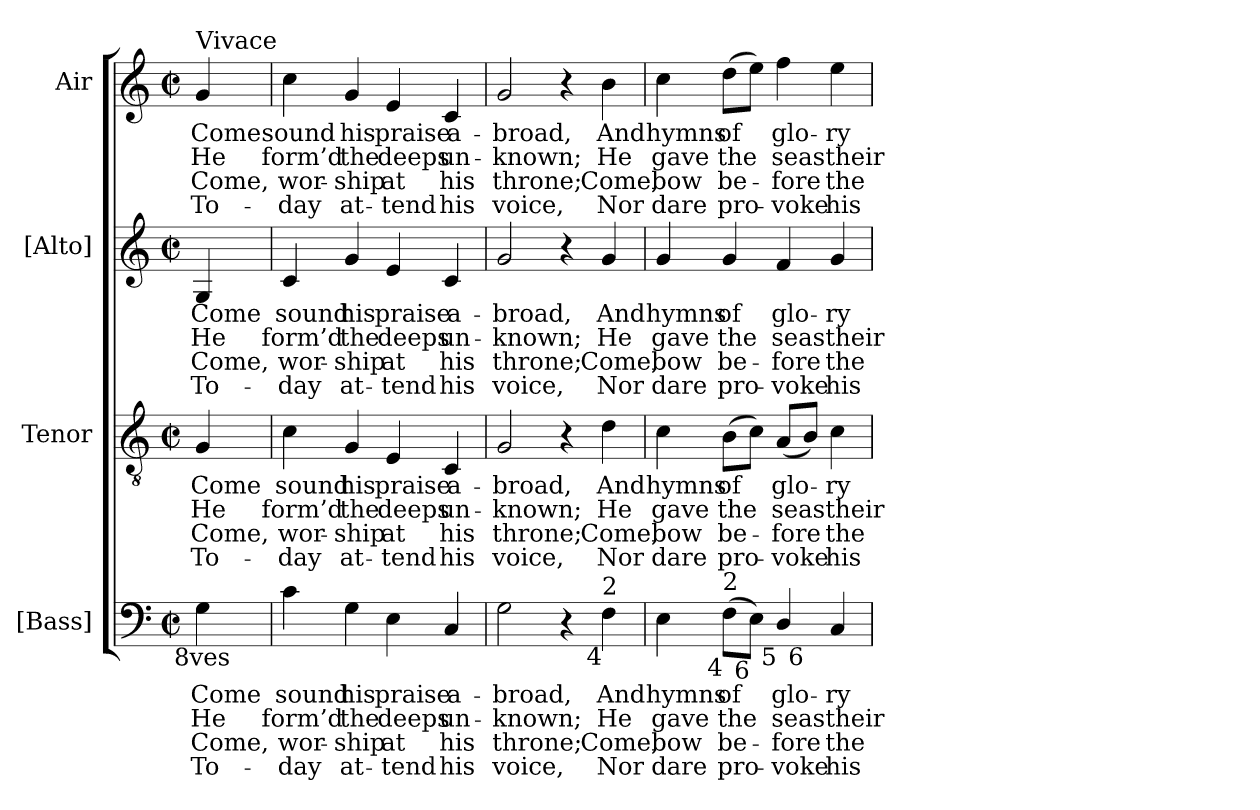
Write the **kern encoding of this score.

**kern	**text	**text	**text	**text	**kern	**text	**text	**text	**text	**kern	**text	**text	**text	**text	**kern	**text	**text	**text	**text
*part4	*part4	*part4	*part4	*part4	*part3	*part3	*part3	*part3	*part3	*part2	*part2	*part2	*part2	*part2	*part1	*part1	*part1	*part1	*part1
*staff4	*staff4	*staff4	*staff4	*staff4	*staff3	*staff3	*staff3	*staff3	*staff3	*staff2	*staff2	*staff2	*staff2	*staff2	*staff1	*staff1	*staff1	*staff1	*staff1
*I"[Bass]	*	*	*	*	*I"Tenor	*	*	*	*	*I"[Alto]	*	*	*	*	*I"Air	*	*	*	*
*I'B.	*	*	*	*	*I'T.	*	*	*	*	*I'A.	*	*	*	*	*	*	*	*	*
!!LO:PB:g=z
*clefF4	*	*	*	*	*clefGv2	*	*	*	*	*clefG2	*	*	*	*	*clefG2	*	*	*	*
*	*	*	*	*	*ITrd7c12	*	*	*	*	*	*	*	*	*	*	*	*	*	*
*k[]	*	*	*	*	*k[]	*	*	*	*	*k[]	*	*	*	*	*k[]	*	*	*	*
*a:	*	*	*	*	*a:	*	*	*	*	*a:	*	*	*	*	*a:	*	*	*	*
*M2/2	*	*	*	*	*M2/2	*	*	*	*	*M2/2	*	*	*	*	*M2/2	*	*	*	*
*met(c|)	*	*	*	*	*met(c|)	*	*	*	*	*met(c|)	*	*	*	*	*met(c|)	*	*	*	*
=	=	=	=	=	=	=	=	=	=	=	=	=	=	=	=	=	=	=	=
!	!LO:LY:b:color=#000000	!LO:LY:b:color=#000000	!LO:LY:b:color=#000000	!LO:LY:b:color=#000000	!	!	!	!	!	!	!	!	!	!	!	!	!	!	!
!	!	!	!	!	!	!LO:LY:b:color=#000000	!LO:LY:b:color=#000000	!LO:LY:b:color=#000000	!LO:LY:b:color=#000000	!	!	!	!	!	!	!	!	!	!
!	!	!	!	!	!	!	!	!	!	!	!LO:LY:b:color=#000000	!LO:LY:b:color=#000000	!LO:LY:b:color=#000000	!LO:LY:b:color=#000000	!	!	!	!	!
!	!	!	!	!	!	!	!	!	!	!	!	!	!	!	!LO:TX:a:t=Vivace	!	!	!	!
!	!	!	!	!	!	!	!	!	!	!	!	!	!	!	!	!LO:LY:b:color=#000000	!LO:LY:b:color=#000000	!LO:LY:b:color=#000000	!LO:LY:b:color=#000000
*^	*	*	*	*	*	*	*	*	*	*	*	*	*	*	*	*	*	*	*
4Gi\	8ryy	Come	He	Come,	To-	4GGi/	Come	He	Come,	To-	4Gi/	Come	He	Come,	To-	4gi/	Come	He	Come,	To-
.	128ryy	.	.	.	.	.	.	.	.	.	.	.	.	.	.	.	.	.	.	.
.	512.ryy	.	.	.	.	.	.	.	.	.	.	.	.	.	.	.	.	.	.	.
!	!LO:TX:b:rj:t=8ves	!	!	!	!	!	!	!	!	!	!	!	!	!	!	!	!	!	!	!
.	16ryy	.	.	.	.	.	.	.	.	.	.	.	.	.	.	.	.	.	.	.
.	32ryy	.	.	.	.	.	.	.	.	.	.	.	.	.	.	.	.	.	.	.
.	64ryy	.	.	.	.	.	.	.	.	.	.	.	.	.	.	.	.	.	.	.
.	256ryy	.	.	.	.	.	.	.	.	.	.	.	.	.	.	.	.	.	.	.
.	1024ryy	.	.	.	.	.	.	.	.	.	.	.	.	.	.	.	.	.	.	.
*v	*v	*	*	*	*	*	*	*	*	*	*	*	*	*	*	*	*	*	*	*
=1	=1	=1	=1	=1	=1	=1	=1	=1	=1	=1	=1	=1	=1	=1	=1	=1	=1	=1	=1
*^	*	*	*	*	*	*	*	*	*	*	*	*	*	*	*	*	*	*	*
!	!	!LO:LY:b:color=#000000	!LO:LY:b:color=#000000	!LO:LY:b:color=#000000	!LO:LY:b:color=#000000	!	!	!	!	!	!	!	!	!	!	!	!	!	!	!
*v	*v	*	*	*	*	*	*	*	*	*	*	*	*	*	*	*	*	*	*	*
*^	*	*	*	*	*	*	*	*	*	*	*	*	*	*	*	*	*	*	*
!	!	!	!	!	!	!	!LO:LY:b:color=#000000	!LO:LY:b:color=#000000	!LO:LY:b:color=#000000	!LO:LY:b:color=#000000	!	!	!	!	!	!	!	!	!	!
*v	*v	*	*	*	*	*	*	*	*	*	*	*	*	*	*	*	*	*	*	*
*^	*	*	*	*	*	*	*	*	*	*	*	*	*	*	*	*	*	*	*
!	!	!	!	!	!	!	!	!	!	!	!	!LO:LY:b:color=#000000	!LO:LY:b:color=#000000	!LO:LY:b:color=#000000	!LO:LY:b:color=#000000	!	!	!	!	!
*v	*v	*	*	*	*	*	*	*	*	*	*	*	*	*	*	*	*	*	*	*
*^	*	*	*	*	*	*	*	*	*	*	*	*	*	*	*	*	*	*	*
!	!	!	!	!	!	!	!	!	!	!	!	!	!	!	!	!	!LO:LY:b:color=#000000	!LO:LY:b:color=#000000	!LO:LY:b:color=#000000	!LO:LY:b:color=#000000
*v	*v	*	*	*	*	*	*	*	*	*	*	*	*	*	*	*	*	*	*	*
4ci\	sound	form’d	-wor-	-day	4Ci\	sound	form’d	-wor-	-day	4ci/	sound	form’d	-wor-	-day	4cci\	sound	form’d	-wor-	-day
!	!LO:LY:b:color=#000000	!LO:LY:b:color=#000000	!LO:LY:b:color=#000000	!LO:LY:b:color=#000000	!	!	!	!	!	!	!	!	!	!	!	!	!	!	!
!	!	!	!	!	!	!LO:LY:b:color=#000000	!LO:LY:b:color=#000000	!LO:LY:b:color=#000000	!LO:LY:b:color=#000000	!	!	!	!	!	!	!	!	!	!
!	!	!	!	!	!	!	!	!	!	!	!LO:LY:b:color=#000000	!LO:LY:b:color=#000000	!LO:LY:b:color=#000000	!LO:LY:b:color=#000000	!	!	!	!	!
!	!	!	!	!	!	!	!	!	!	!	!	!	!	!	!	!LO:LY:b:color=#000000	!LO:LY:b:color=#000000	!LO:LY:b:color=#000000	!LO:LY:b:color=#000000
4Gi\	his	the	ship	at-	4GGi/	his	the	ship	at-	4gi/	his	the	ship	at-	4gi/	his	the	ship	at-
!	!LO:LY:b:color=#000000	!LO:LY:b:color=#000000	!LO:LY:b:color=#000000	!LO:LY:b:color=#000000	!	!	!	!	!	!	!	!	!	!	!	!	!	!	!
!	!	!	!	!	!	!LO:LY:b:color=#000000	!LO:LY:b:color=#000000	!LO:LY:b:color=#000000	!LO:LY:b:color=#000000	!	!	!	!	!	!	!	!	!	!
!	!	!	!	!	!	!	!	!	!	!	!LO:LY:b:color=#000000	!LO:LY:b:color=#000000	!LO:LY:b:color=#000000	!LO:LY:b:color=#000000	!	!	!	!	!
!	!	!	!	!	!	!	!	!	!	!	!	!	!	!	!	!LO:LY:b:color=#000000	!LO:LY:b:color=#000000	!LO:LY:b:color=#000000	!LO:LY:b:color=#000000
4Ei\	praise	deeps	-at	tend	4EEi/	praise	deeps	-at	tend	4ei/	praise	deeps	-at	tend	4ei/	praise	deeps	-at	tend
!	!LO:LY:b:color=#000000	!LO:LY:b:color=#000000	!LO:LY:b:color=#000000	!LO:LY:b:color=#000000	!	!	!	!	!	!	!	!	!	!	!	!	!	!	!
!	!	!	!	!	!	!LO:LY:b:color=#000000	!LO:LY:b:color=#000000	!LO:LY:b:color=#000000	!LO:LY:b:color=#000000	!	!	!	!	!	!	!	!	!	!
!	!	!	!	!	!	!	!	!	!	!	!LO:LY:b:color=#000000	!LO:LY:b:color=#000000	!LO:LY:b:color=#000000	!LO:LY:b:color=#000000	!	!	!	!	!
!	!	!	!	!	!	!	!	!	!	!	!	!	!	!	!	!LO:LY:b:color=#000000	!LO:LY:b:color=#000000	!LO:LY:b:color=#000000	!LO:LY:b:color=#000000
4Ci/	a-	un-	his	his	4CCi/	a-	un-	his	his	4ci/	a-	un-	his	his	4ci/	a-	un-	his	his
=2	=2	=2	=2	=2	=2	=2	=2	=2	=2	=2	=2	=2	=2	=2	=2	=2	=2	=2	=2
!	!LO:LY:b:color=#000000	!LO:LY:b:color=#000000	!LO:LY:b:color=#000000	!LO:LY:b:color=#000000	!	!	!	!	!	!	!	!	!	!	!	!	!	!	!
!	!	!	!	!	!	!LO:LY:b:color=#000000	!LO:LY:b:color=#000000	!LO:LY:b:color=#000000	!LO:LY:b:color=#000000	!	!	!	!	!	!	!	!	!	!
!	!	!	!	!	!	!	!	!	!	!	!LO:LY:b:color=#000000	!LO:LY:b:color=#000000	!LO:LY:b:color=#000000	!LO:LY:b:color=#000000	!	!	!	!	!
!	!	!	!	!	!	!	!	!	!	!	!	!	!	!	!	!LO:LY:b:color=#000000	!LO:LY:b:color=#000000	!LO:LY:b:color=#000000	!LO:LY:b:color=#000000
2Gi\	-broad,	-known;	throne;	voice,	2GGi/	-broad,	-known;	throne;	voice,	2gi/	-broad,	-known;	throne;	voice,	2gi/	-broad,	-known;	throne;	voice,
4r	.	.	.	.	4r	.	.	.	.	4r	.	.	.	.	4r	.	.	.	.
!	!LO:LY:b:color=#000000	!LO:LY:b:color=#000000	!LO:LY:b:color=#000000	!LO:LY:b:color=#000000	!	!	!	!	!	!	!	!	!	!	!	!	!	!	!
!	!	!	!	!	!	!LO:LY:b:color=#000000	!LO:LY:b:color=#000000	!LO:LY:b:color=#000000	!LO:LY:b:color=#000000	!	!	!	!	!	!	!	!	!	!
!	!	!	!	!	!	!	!	!	!	!	!LO:LY:b:color=#000000	!LO:LY:b:color=#000000	!LO:LY:b:color=#000000	!LO:LY:b:color=#000000	!	!	!	!	!
!LO:TX:b:rj:t=4	!	!	!	!	!	!	!	!	!	!	!	!	!	!	!	!	!	!	!
!LO:TX:t=2	!	!	!	!	!	!	!	!	!	!	!	!	!	!	!	!	!	!	!
!	!	!	!	!	!	!	!	!	!	!	!	!	!	!	!	!LO:LY:b:color=#000000	!LO:LY:b:color=#000000	!LO:LY:b:color=#000000	!LO:LY:b:color=#000000
4Fi\	And	He	Come,	Nor	4Di\	And	He	Come,	Nor	4gi/	And	He	Come,	Nor	4bi\	And	He	Come,	Nor
=3	=3	=3	=3	=3	=3	=3	=3	=3	=3	=3	=3	=3	=3	=3	=3	=3	=3	=3	=3
!	!LO:LY:b:color=#000000	!LO:LY:b:color=#000000	!LO:LY:b:color=#000000	!LO:LY:b:color=#000000	!	!	!	!	!	!	!	!	!	!	!	!	!	!	!
!	!	!	!	!	!	!LO:LY:b:color=#000000	!LO:LY:b:color=#000000	!LO:LY:b:color=#000000	!LO:LY:b:color=#000000	!	!	!	!	!	!	!	!	!	!
!	!	!	!	!	!	!	!	!	!	!	!LO:LY:b:color=#000000	!LO:LY:b:color=#000000	!LO:LY:b:color=#000000	!LO:LY:b:color=#000000	!	!	!	!	!
!LO:TX:b:rj:t=6	!	!	!	!	!	!	!	!	!	!	!	!	!	!	!	!	!	!	!
!	!	!	!	!	!	!	!	!	!	!	!	!	!	!	!	!LO:LY:b:color=#000000	!LO:LY:b:color=#000000	!LO:LY:b:color=#000000	!LO:LY:b:color=#000000
*^	*	*	*	*	*	*	*	*	*	*	*	*	*	*	*	*	*	*	*
4Ei\	2ryy	hymns	gave	bow	dare	4Ci\	hymns	gave	bow	dare	4gi/	hymns	gave	bow	dare	4cci\	hymns	gave	bow	dare
!	!	!LO:LY:b:color=#000000	!LO:LY:b:color=#000000	!LO:LY:b:color=#000000	!LO:LY:b:color=#000000	!	!	!	!	!	!	!	!	!	!	!	!	!	!	!
!	!	!	!	!	!	!	!LO:LY:b:color=#000000	!LO:LY:b:color=#000000	!LO:LY:b:color=#000000	!LO:LY:b:color=#000000	!	!	!	!	!	!	!	!	!	!
!	!	!	!	!	!	!	!	!	!	!	!	!LO:LY:b:color=#000000	!LO:LY:b:color=#000000	!LO:LY:b:color=#000000	!LO:LY:b:color=#000000	!	!	!	!	!
!LO:TX:b:rj:t=4	!	!	!	!	!	!	!	!	!	!	!	!	!	!	!	!	!	!	!	!
!LO:TX:t=2	!	!	!	!	!	!	!	!	!	!	!	!	!	!	!	!	!	!	!	!
!	!	!	!	!	!	!	!	!	!	!	!	!	!	!	!	!	!LO:LY:b:color=#000000	!LO:LY:b:color=#000000	!LO:LY:b:color=#000000	!LO:LY:b:color=#000000
(8Fi\L	.	of	the	be-	-pro-	(8BBi\L	of	the	be-	-pro-	4gi/	of	the	be-	-pro-	(8ddi\L	of	the	be-	-pro-
!LO:TX:b:rj:t=6	!	!	!	!	!	!	!	!	!	!	!	!	!	!	!	!	!	!	!	!
8Ei\J)	.	.	.	.	.	8Ci\J)	.	.	.	.	.	.	.	.	.	8eei\J)	.	.	.	.
!	!	!LO:LY:b:color=#000000	!LO:LY:b:color=#000000	!LO:LY:b:color=#000000	!LO:LY:b:color=#000000	!	!	!	!	!	!	!	!	!	!	!	!	!	!	!
!	!	!	!	!	!	!	!LO:LY:b:color=#000000	!LO:LY:b:color=#000000	!LO:LY:b:color=#000000	!LO:LY:b:color=#000000	!	!	!	!	!	!	!	!	!	!
!	!	!	!	!	!	!	!	!	!	!	!	!LO:LY:b:color=#000000	!LO:LY:b:color=#000000	!LO:LY:b:color=#000000	!LO:LY:b:color=#000000	!	!	!	!	!
!LO:TX:b:rj:t=5	!	!	!	!	!	!	!	!	!	!	!	!	!	!	!	!	!	!	!	!
!	!	!	!	!	!	!	!	!	!	!	!	!	!	!	!	!	!LO:LY:b:color=#000000	!LO:LY:b:color=#000000	!LO:LY:b:color=#000000	!LO:LY:b:color=#000000
4Di/	8ryy	glo-	seas	-fore	voke	(8AAi/L	glo-	seas	-fore	voke	4fi/	glo-	seas	-fore	voke	4ffi\	glo-	seas	-fore	voke
!	!LO:TX:b:rj:t=6	!	!	!	!	!	!	!	!	!	!	!	!	!	!	!	!	!	!	!
.	4.ryy	.	.	.	.	8BBi/J)	.	.	.	.	.	.	.	.	.	.	.	.	.	.
!	!	!LO:LY:b:color=#000000	!LO:LY:b:color=#000000	!LO:LY:b:color=#000000	!LO:LY:b:color=#000000	!	!	!	!	!	!	!	!	!	!	!	!	!	!	!
!	!	!	!	!	!	!	!LO:LY:b:color=#000000	!LO:LY:b:color=#000000	!LO:LY:b:color=#000000	!LO:LY:b:color=#000000	!	!	!	!	!	!	!	!	!	!
!	!	!	!	!	!	!	!	!	!	!	!	!LO:LY:b:color=#000000	!LO:LY:b:color=#000000	!LO:LY:b:color=#000000	!LO:LY:b:color=#000000	!	!	!	!	!
!	!	!	!	!	!	!	!	!	!	!	!	!	!	!	!	!	!LO:LY:b:color=#000000	!LO:LY:b:color=#000000	!LO:LY:b:color=#000000	!LO:LY:b:color=#000000
4Ci/	.	-ry	their	the	his	4Ci\	-ry	their	the	his	4gi/	-ry	their	the	his	4eei\	-ry	their	the	his
*v	*v	*	*	*	*	*	*	*	*	*	*	*	*	*	*	*	*	*	*	*
=	=	=	=	=	=	=	=	=	=	=	=	=	=	=	=	=	=	=	=
*-	*-	*-	*-	*-	*-	*-	*-	*-	*-	*-	*-	*-	*-	*-	*-	*-	*-	*-	*-
